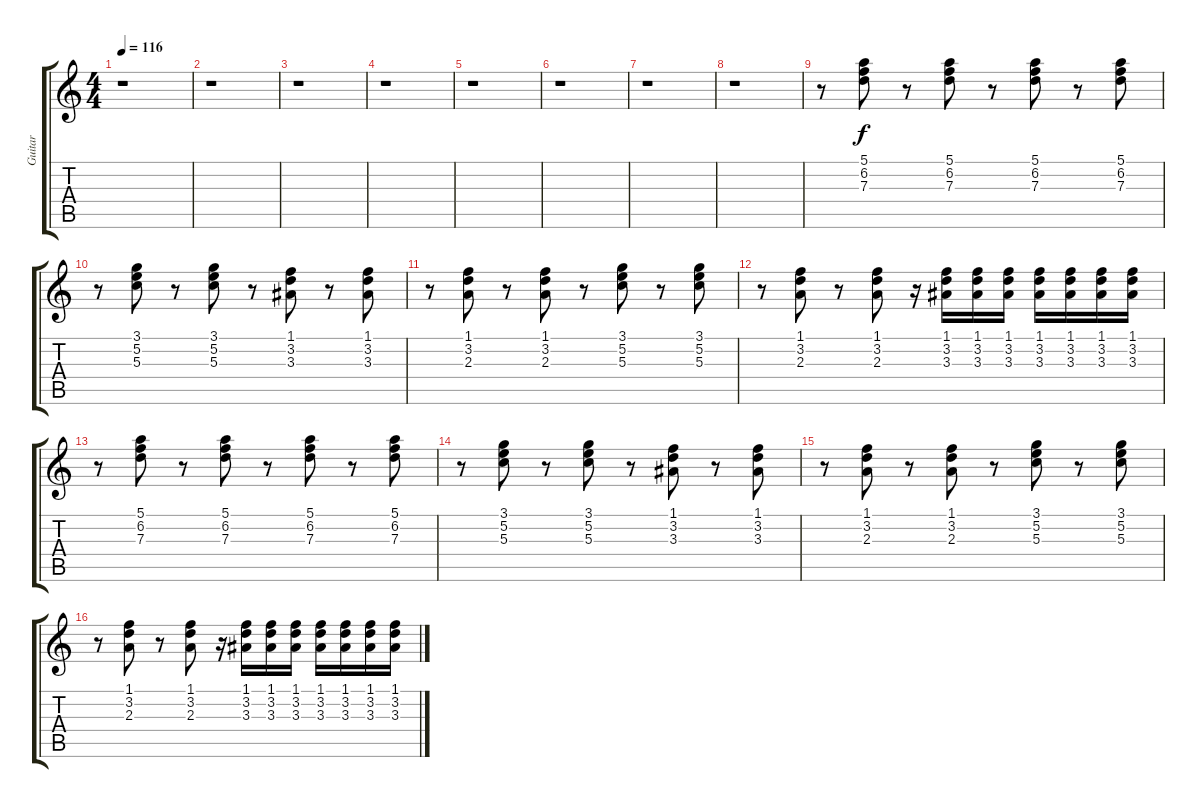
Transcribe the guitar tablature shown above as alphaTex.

\track ("Guitar" "Guitar") {instrument distortionguitar}
\staff {score tabs}
\tuning (E4 B3 G3 D3 A2 D2) {hide}
\ts (4 4)
\tempo 116
\clef g2
\ks c
r.1{dy f} |
r.1 |
r.1 |
r.1 |
r.1 |
r.1 |
r.1 |
r.1 |
r.8 (5.1 6.2 7.3).8 r.8 (5.1 6.2 7.3).8 r.8 (5.1 6.2 7.3).8 r.8 (5.1 6.2 7.3).8 |
r.8 (3.1 5.2 5.3).8 r.8 (3.1 5.2 5.3).8 r.8 (1.1 3.2 3.3).8 r.8 (1.1 3.2 3.3).8 |
r.8 (1.1 3.2 2.3).8 r.8 (1.1 3.2 2.3).8 r.8 (3.1 5.2 5.3).8 r.8 (3.1 5.2 5.3).8 |
r.8 (1.1 3.2 2.3).8 r.8 (1.1 3.2 2.3).8 r.16 (1.1 3.2 3.3).16 (1.1 3.2 3.3).16 (1.1 3.2 3.3).16 (1.1 3.2 3.3).16 (1.1 3.2 3.3).16 (1.1 3.2 3.3).16 (1.1 3.2 3.3).16 |
r.8 (5.1 6.2 7.3).8 r.8 (5.1 6.2 7.3).8 r.8 (5.1 6.2 7.3).8 r.8 (5.1 6.2 7.3).8 |
r.8 (3.1 5.2 5.3).8 r.8 (3.1 5.2 5.3).8 r.8 (1.1 3.2 3.3).8 r.8 (1.1 3.2 3.3).8 |
r.8 (1.1 3.2 2.3).8 r.8 (1.1 3.2 2.3).8 r.8 (3.1 5.2 5.3).8 r.8 (3.1 5.2 5.3).8 |
r.8 (1.1 3.2 2.3).8 r.8 (1.1 3.2 2.3).8 r.16 (1.1 3.2 3.3).16 (1.1 3.2 3.3).16 (1.1 3.2 3.3).16 (1.1 3.2 3.3).16 (1.1 3.2 3.3).16 (1.1 3.2 3.3).16 (1.1 3.2 3.3).16
